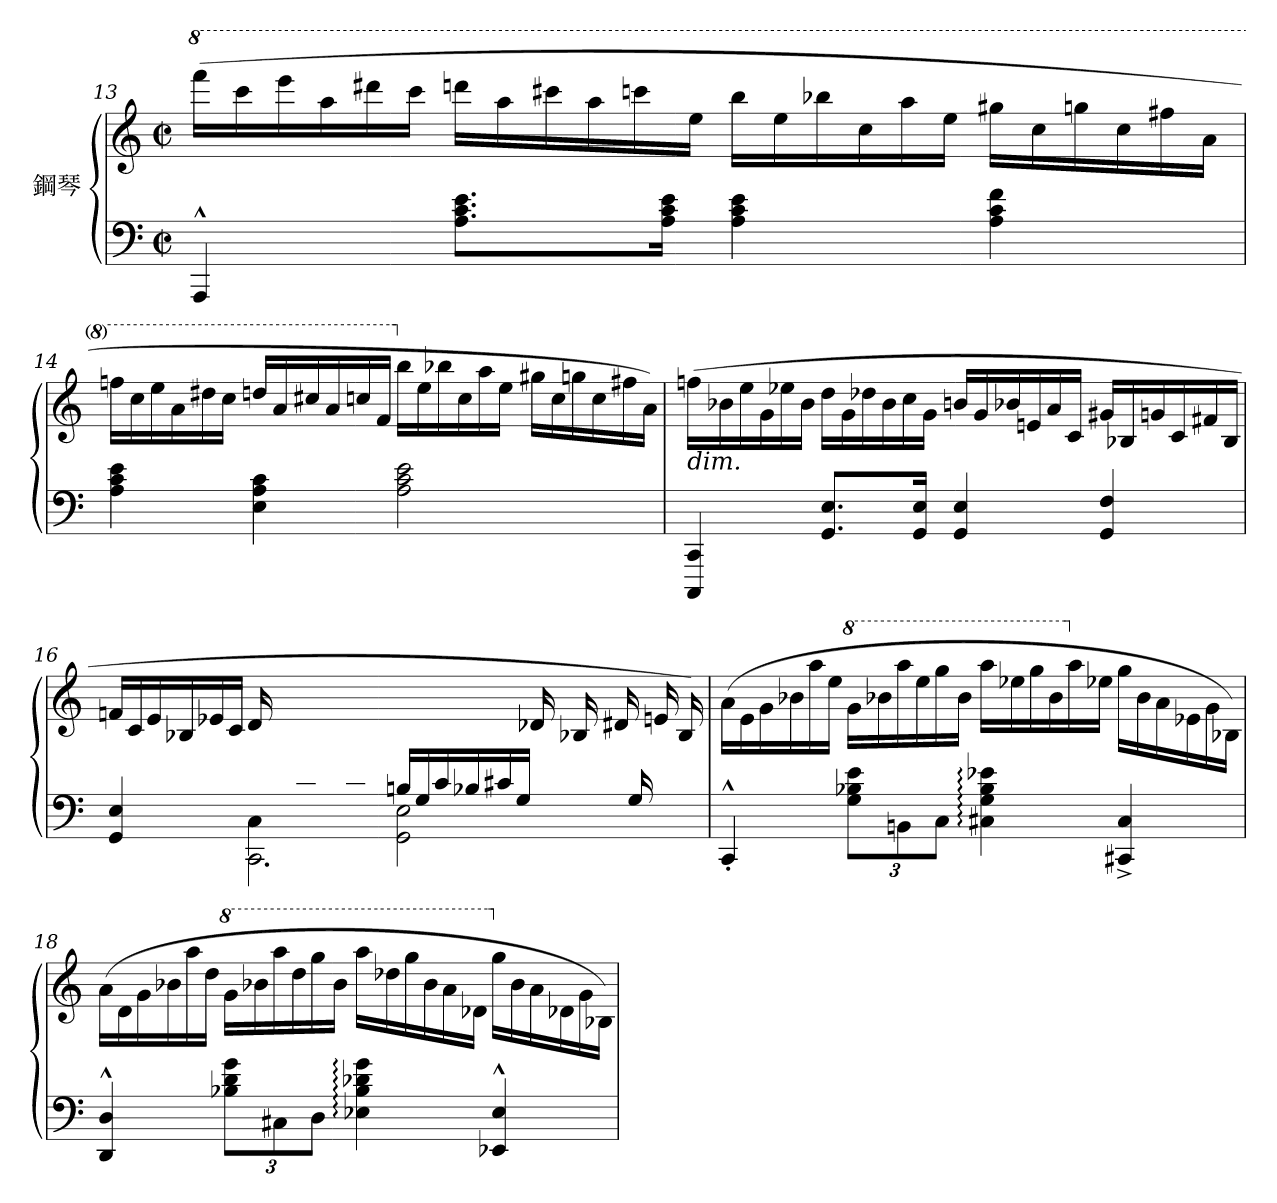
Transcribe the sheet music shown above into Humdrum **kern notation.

**kern	**kern
*part1	*part1
*staff2	*staff1
*I"鋼琴	*
!!LO:LB:g=z
*clefF4	*clefG2
*k[]	*k[]
*M2/2	*M2/2
*met(c|)	*met(c|)
*	*8va
*	*Xtuplet
=13	=13
4AAA^^/	(>24ffff\LL
.	24cccc\
.	24eeee\
.	24aaa\
.	24dddd#X\
.	24cccc\JJ
8.A\ 8.c\ 8.e\L	24ddddn\LL
.	24aaa\
.	24cccc#X\
.	24aaa\
.	24ccccn\
16A\ 16c\ 16e\Jk	.
.	24eee\JJ
4A\ 4c\ 4e\	24bbb\LL
.	24eee\
.	24bbb-X\
.	24ccc\
.	24aaa\
.	24eee\JJ
4A\ 4c\ 4f\	24ggg#X\LL
.	24ccc\
.	24gggn\
.	24ccc\
.	24fff#X\
.	24aa\JJ
=14	=14
4A\ 4c\ 4e\	24fffn\LL
.	24ccc\
.	24eee\
.	24aa\
.	24ddd#X\
.	24ccc\JJ
4E\ 4A\ 4c\	24dddn/LL
.	24aa/
.	24ccc#X/
.	24aa/
.	24cccn/
.	24ff/JJ
*	*X8va
2A\ 2c\ 2e\	24bb\LL
.	24ee\
.	24bb-X\
.	24cc\
.	24aa\
.	24ee\JJ
.	24gg#X\LL
.	24cc\
.	24ggn\
.	24cc\
.	24ff#X\
.	24a\JJ)
!!LO:LB:g=z
=15	=15
!	!LO:TX:b:i:t=dim.
4CCC/ 4CC/	(>24ffn\LL
.	24b-X\
.	24ee\
.	24g\
.	24ee-X\
.	24b-\JJ
8.GG/ 8.E/L	24dd\LL
.	24g\
.	24dd-X\
.	24b-\
.	24cc\
16GG/ 16E/Jk	.
.	24g\JJ
4GG/ 4E/	24bn/LL
.	24g/
.	24b-X/
.	24en/
.	24a/
.	24c/JJ
4GG/ 4F/	24g#X/LL
.	24B-X/
.	24gn/
.	24c/
.	24f#X/
.	24B-/JJ
=16	=16
*^	*
*	*^	*
24%7ryy	4GG/ 4E/	4ryy	24fn/LL
.	.	.	24c/
.	.	.	24e/
.	.	.	24B-X/
.	.	.	24e-X/
.	.	.	24c/JJ
.	4C\	2.CC\	24d/LL
24G/	.	.	24%11ryy
24d-X/	.	.	.
24B-X/	.	.	.
24c/	.	.	.
24G/JJ	.	.	.
*Xtuplet	*	*	*
24Bn/LL	2GG\ 2E\	.	.
24G/	.	.	.
24c/	.	.	.
24B-X/	.	.	.
24c#X/	.	.	.
24G/JJ	.	.	.
8ryy	.	.	24d-/LL
.	.	.	24B-X/
.	.	.	24d#X/
24G/	.	.	24ryy
12ryy	.	.	24en/
.	.	.	24B-/JJ)
*v	*v	*v	*
!!LO:PB:g=z
=17	=17
4CC'^^/	(>24a\LL
.	24e\
.	24g\
.	24b-X\
.	24aa\
.	24ee\JJ
*tuplet	*
*Xbrackettup	*
*	*8va
12G\ 12B-X\ 12e\L	24gg\LL
.	24bb-X\
12BBn\	24aaa\
.	24eee\
12C\J	24ggg\
.	24bb-\JJ
4C#X\: 4G\: 4B-\: 4e-X\:	24aaa\LL
.	24eee-X\
.	24ggg\
.	24bb-\
*	*X8va
.	24aa\
.	24ee-X\JJ
4CC#X/^ 4C#/^	24gg\LL
.	24b-\
.	24a\
.	24e-X\
.	24g\
.	24B-X\JJ)
=18	=18
4DD/^^ 4D/^^	(>24a\LL
.	24d\
.	24g\
.	24b-X\
.	24aa\
.	24dd\JJ
*	*8va
12B-X\ 12d\ 12g\L	24gg\LL
.	24bb-X\
12C#X\	24aaa\
.	24ddd\
12D\J	24ggg\
.	24bb-\JJ
4E-X\: 4B-\: 4d-X\: 4g\:	24aaa\LL
.	24ddd-X\
.	24ggg\
.	24bb-\
.	24aa\
.	24dd-X\JJ
*	*X8va
4EE-X/^^ 4E-/^^	24gg\LL
.	24b-\
.	24a\
.	24d-X\
.	24g\
.	24B-X\JJ)
=	=
*-	*-
